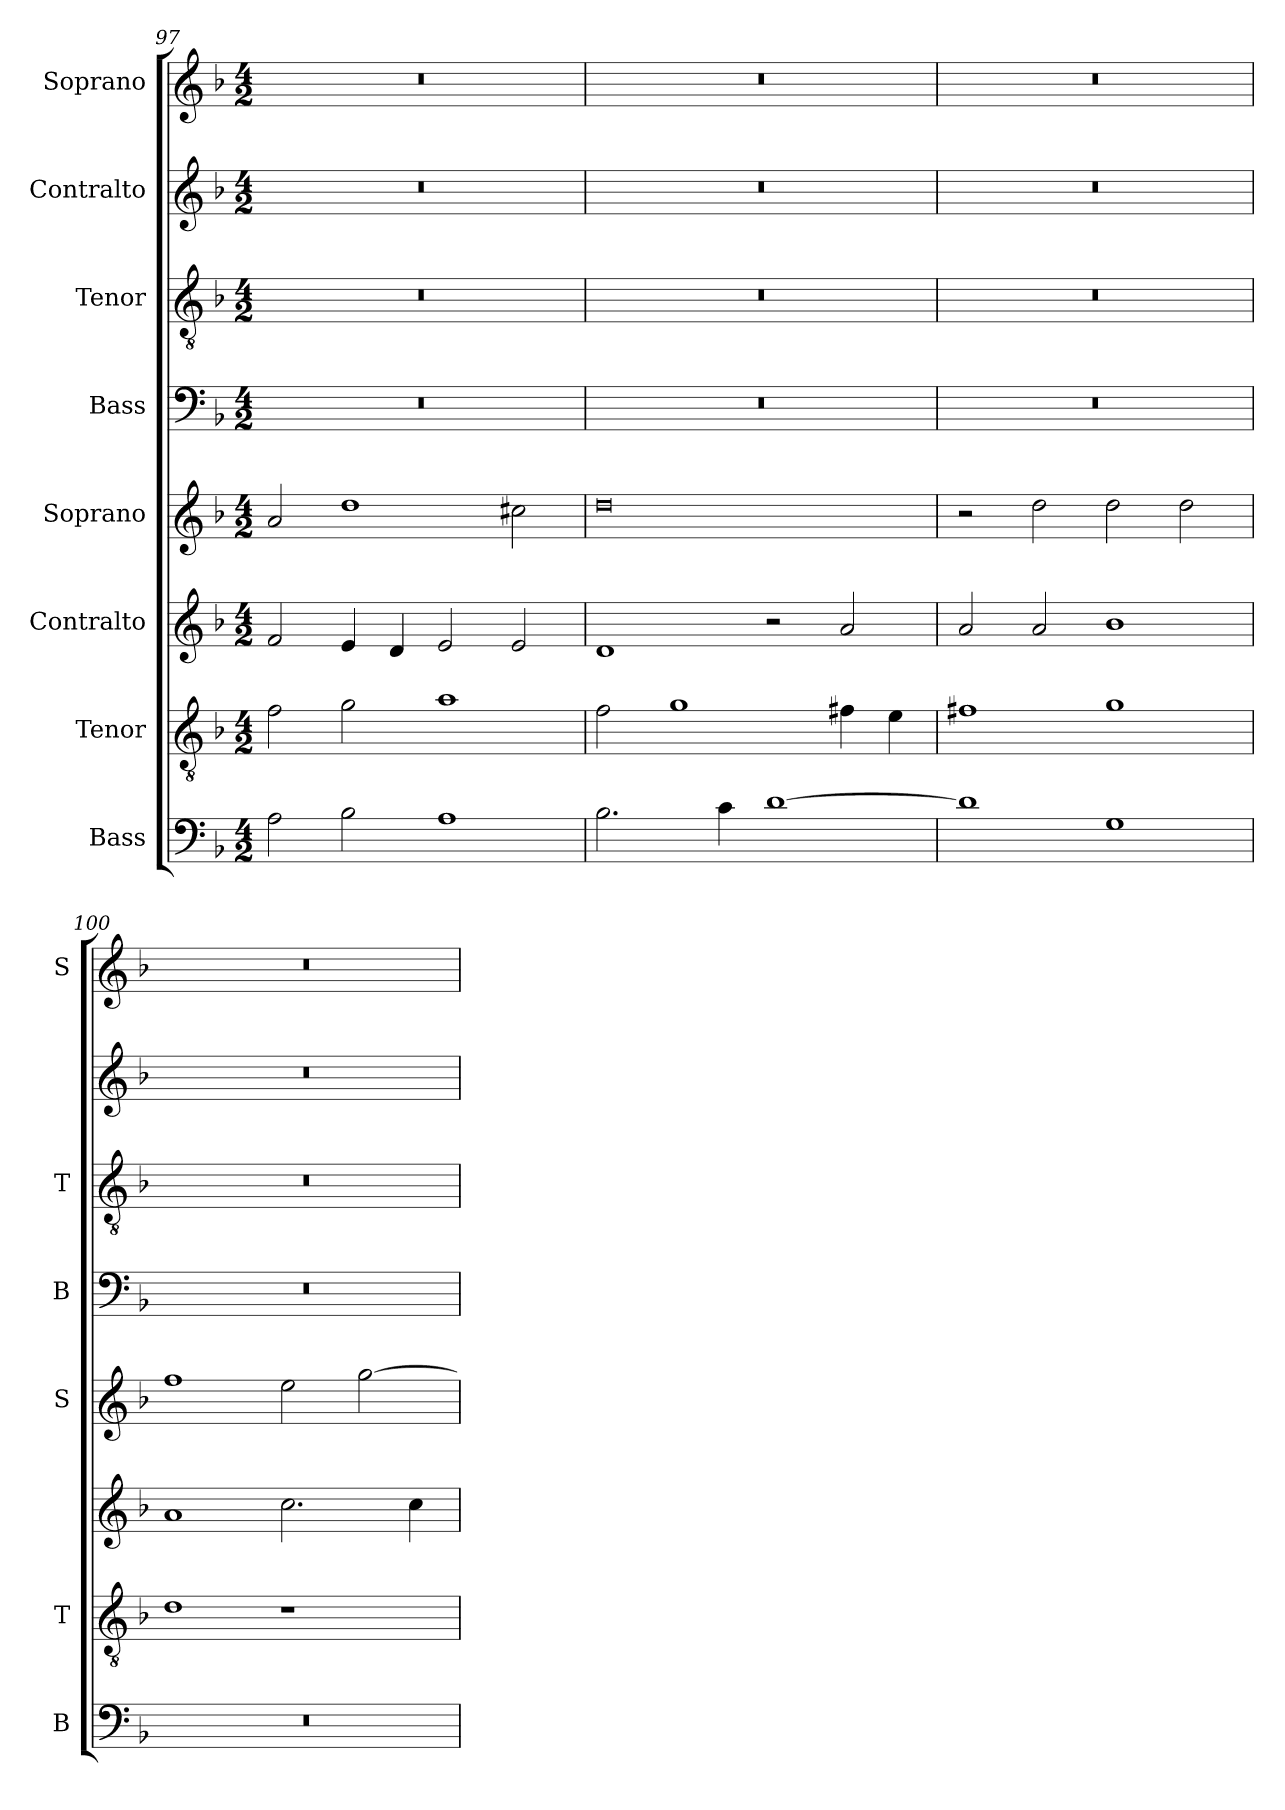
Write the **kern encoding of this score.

**kern	**kern	**kern	**kern	**kern	**kern	**kern	**kern
*part8	*part7	*part6	*part5	*part4	*part3	*part2	*part1
*staff8	*staff7	*staff6	*staff5	*staff4	*staff3	*staff2	*staff1
*I"Bass	*I"Tenor	*I"Contralto	*I"Soprano	*I"Bass	*I"Tenor	*I"Contralto	*I"Soprano
*I'B	*I'T	*	*I'S	*I'B	*I'T	*	*I'S
*clefF4	*clefGv2	*clefG2	*clefG2	*clefF4	*clefGv2	*clefG2	*clefG2
*k[b-]	*k[b-]	*k[b-]	*k[b-]	*k[b-]	*k[b-]	*k[b-]	*k[b-]
*G:dor	*G:dor	*G:dor	*G:dor	*G:dor	*G:dor	*G:dor	*G:dor
*M4/2	*M4/2	*M4/2	*M4/2	*M4/2	*M4/2	*M4/2	*M4/2
=97	=97	=97	=97	=97	=97	=97	=97
2A	2f	2f	2a	0r	0r	0r	0r
2B-	2g	4e	1dd	.	.	.	.
.	.	4d	.	.	.	.	.
1A	1a	2e	.	.	.	.	.
.	.	2e	2cc#X	.	.	.	.
=98	=98	=98	=98	=98	=98	=98	=98
2.B-	2f	1d	0dd	0r	0r	0r	0r
.	1g	.	.	.	.	.	.
4c	.	.	.	.	.	.	.
[1d	.	2r	.	.	.	.	.
.	4f#X	2a	.	.	.	.	.
.	4e	.	.	.	.	.	.
=99	=99	=99	=99	=99	=99	=99	=99
1d]	1f#X	2a	2r	0r	0r	0r	0r
.	.	2a	2dd	.	.	.	.
1G	1g	1b-	2dd	.	.	.	.
.	.	.	2dd	.	.	.	.
=100	=100	=100	=100	=100	=100	=100	=100
0r	1d	1a	1ff	0r	0r	0r	0r
.	1r	2.cc	2ee	.	.	.	.
.	.	.	[2gg	.	.	.	.
.	.	4cc	.	.	.	.	.
=	=	=	=	=	=	=	=
*-	*-	*-	*-	*-	*-	*-	*-
